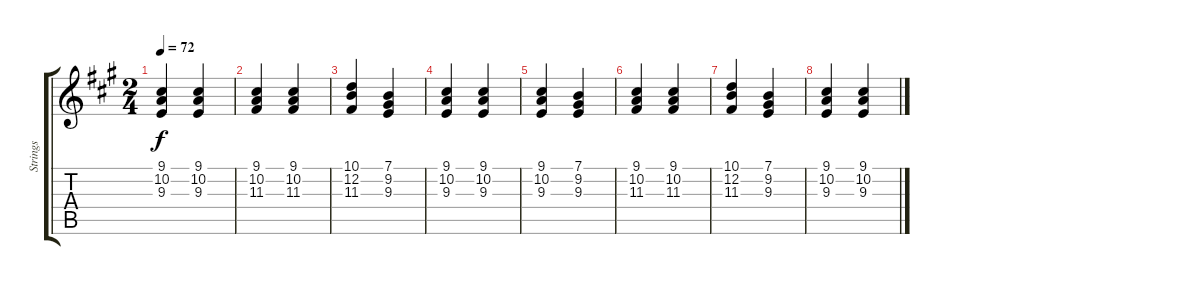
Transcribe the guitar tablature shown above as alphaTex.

\track ("Strings" "Strings") {instrument stringensemble1}
\staff {score tabs}
\tuning (E4 B3 G3 D3 A2 E2) {hide}
\ts (2 4)
\tempo 72
\clef g2
\ks a
(9.1 10.2 9.3).4{dy f} (9.1 10.2 9.3).4 |
(9.1 10.2 11.3).4 (9.1 10.2 11.3).4 |
(10.1 12.2 11.3).4 (7.1 9.2 9.3).4 |
(9.1 10.2 9.3).4 (9.1 10.2 9.3).4 |
(9.1 10.2 9.3).4 (7.1 9.2 9.3).4 |
(9.1 10.2 11.3).4 (9.1 10.2 11.3).4 |
(10.1 12.2 11.3).4 (7.1 9.2 9.3).4 |
(9.1 10.2 9.3).4 (9.1 10.2 9.3).4
